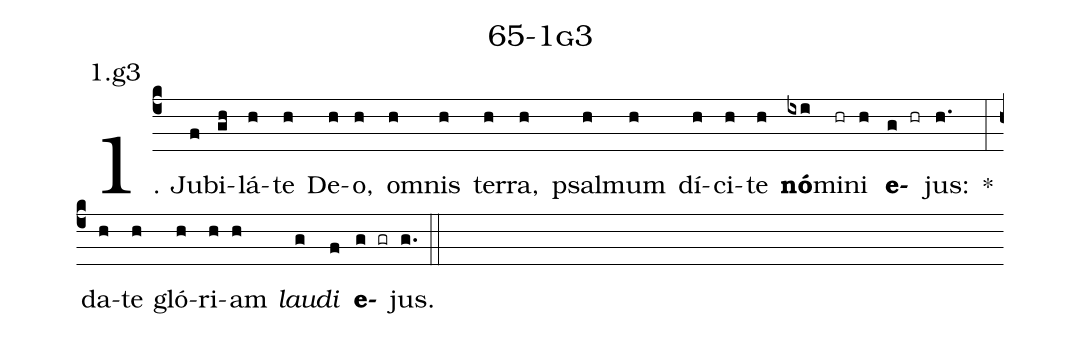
name: 65-1g3;
annotation: 1.g3;
%%
(c4)1. Ju(f)bi(gh)lá(h)te(h) De(h)o,(h) om(h)nis(h) ter(h)ra,(h) psal(h)mum(h) dí(h)ci(h)te(h) <b>nó</b>(ixi)mi(hr)ni(h) <b>e</b>(g hr)jus:(h.) *(:) da(h)te(h) gló(h)ri(h)am(h) <i>lau</i>(g)<i>di</i>(f) <b>e</b>(g gr)jus.(g.) (::)
